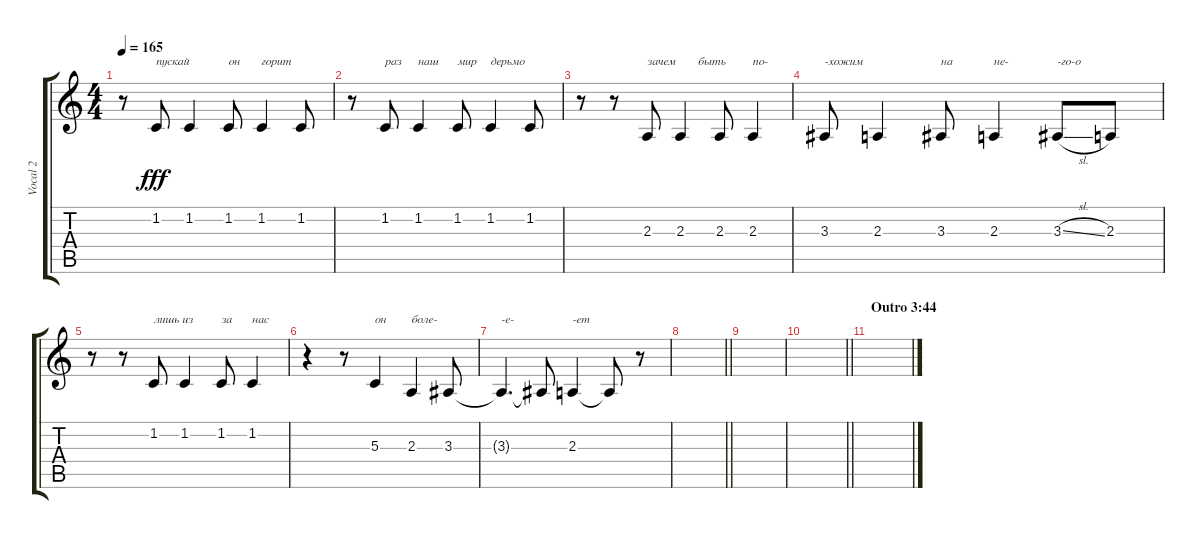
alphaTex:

\track ("Vocal 2" "Vocal 2") {instrument altosax}
\staff {score tabs}
\tuning (E4 B3 G3 D3 A2 E2) {hide}
\ts (4 4)
\tempo 165
\clef g2
\ks c
r.8{dy fff} 1.2.8{txt "пускай"} 1.2.4 1.2.8{txt "он"} 1.2.4{txt "горит"} 1.2.8 |
r.8 1.2.8{txt "раз"} 1.2.4{txt "наш"} 1.2.8{txt "мир"} 1.2.4{txt "дерьмо"} 1.2.8 |
r.8 r.8 2.3.8{txt "зачем"} 2.3.4{txt "      быть"} 2.3.8 2.3.4{txt "по-"} |
3.3.8{txt "-хожим"} 2.3.4 3.3.8{txt "на"} 2.3.4{txt "не-"} 3.3{sl}.8{txt "-го-о"} 2.3.8 |
r.8 r.8 1.2.8{txt "лишь из"} 1.2.4 1.2.8{txt "за"} 1.2.4{txt "нас"} |
r.4 r.8 5.3.4{txt "он"} 2.3.4{txt "боле-"} 3.3.8 |
3.3{t}.4{d txt "-е-"} 3.3{t}.8 2.3.4{txt "-ет"} 2.3{t}.8 r.8 |
\barLineRight lightlight
|
|
\barLineRight lightlight
|
\section ("" "Outro 3:44")
